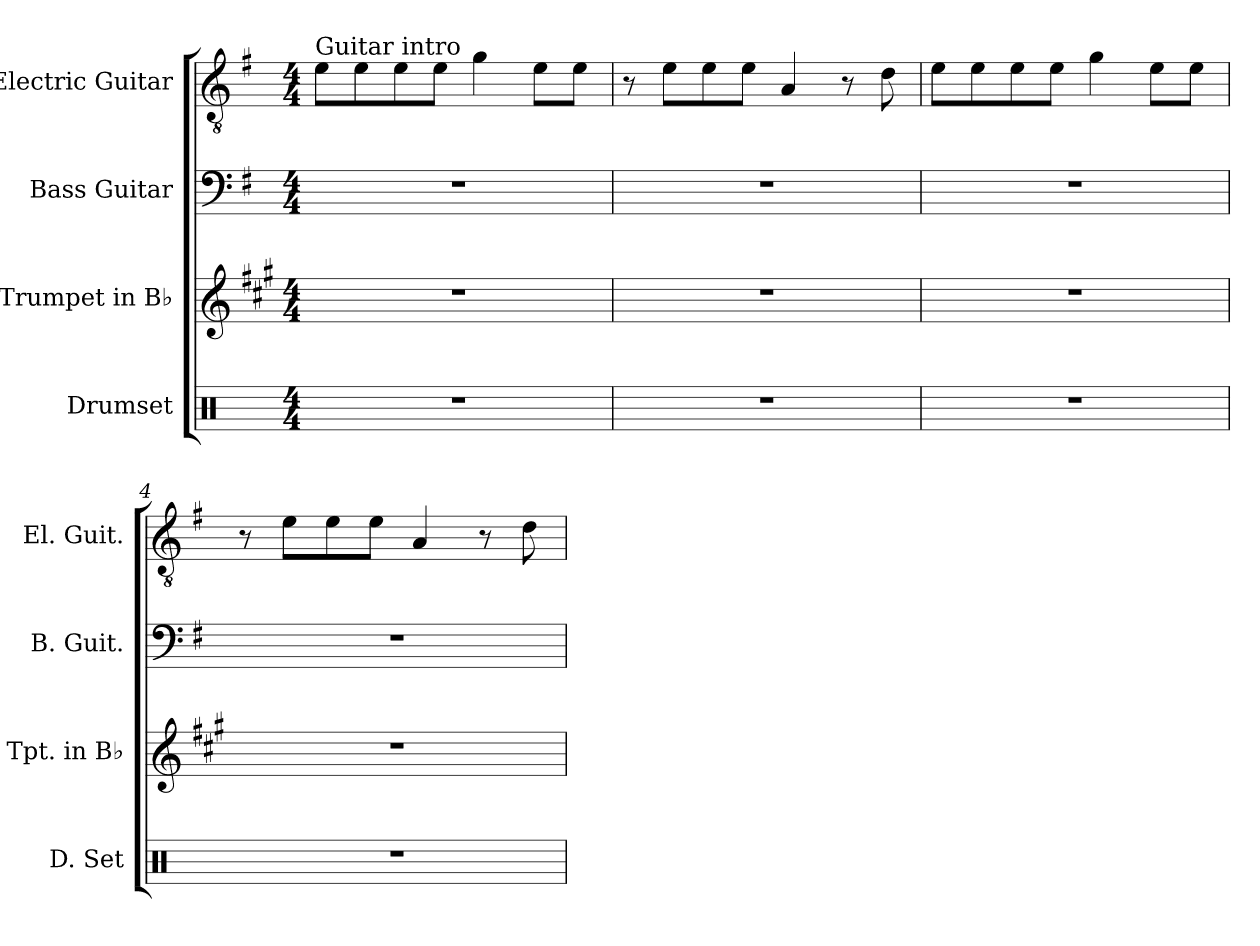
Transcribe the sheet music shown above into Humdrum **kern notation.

**kern	**kern	**kern	**kern
*part4	*part3	*part2	*part1
*staff4	*staff3	*staff2	*staff1
*I"Drumset	*I"Trumpet in B♭	*I"Bass Guitar	*I"Electric Guitar
*I'D. Set	*I'Tpt. in B♭	*I'B. Guit.	*I'El. Guit.
*clefX	*clefG2	*clefF4	*clefGv2
*	*ITrd1c2	*ITrd7c12	*
*k[]	*k[f#]	*k[f#]	*k[f#]
*M4/4	*M4/4	*M4/4	*M4/4
*MM166	*MM166	*MM166	*MM166
=1	=1	=1	=1
!	!	!	!LO:TX:a:t=Guitar intro
1r	1r	1r	8e\L
.	.	.	8e\
.	.	.	8e\
.	.	.	8e\J
.	.	.	4g\
.	.	.	8e\L
.	.	.	8e\J
=2	=2	=2	=2
1r	1r	1r	8r
.	.	.	8e\L
.	.	.	8e\
.	.	.	8e\J
.	.	.	4A/
.	.	.	8r
.	.	.	8d\
=3	=3	=3	=3
1r	1r	1r	8e\L
.	.	.	8e\
.	.	.	8e\
.	.	.	8e\J
.	.	.	4g\
.	.	.	8e\L
.	.	.	8e\J
=4	=4	=4	=4
1r	1r	1r	8r
.	.	.	8e\L
.	.	.	8e\
.	.	.	8e\J
.	.	.	4A/
.	.	.	8r
.	.	.	8d\
=	=	=	=
*-	*-	*-	*-
